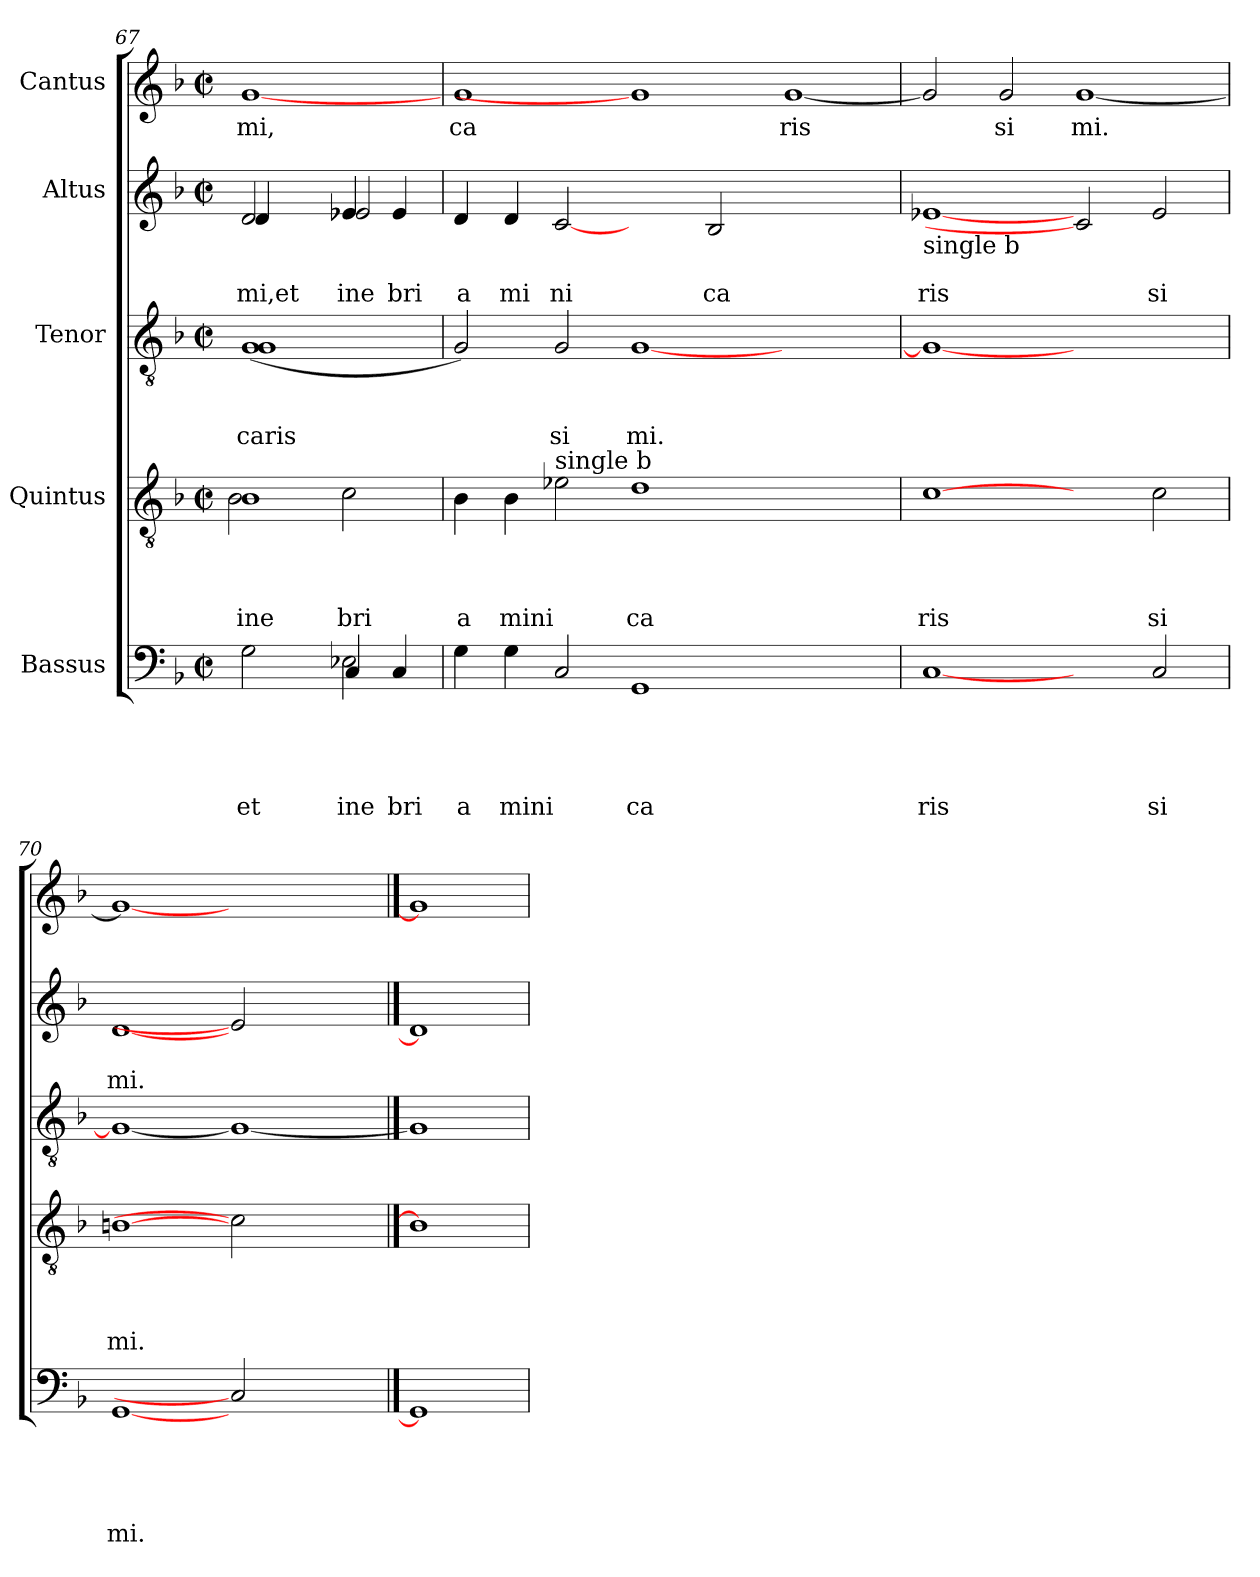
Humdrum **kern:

**kern	**text	**text	**text	**text	**text	**kern	**text	**text	**text	**text	**kern	**text	**text	**text	**kern	**text	**text	**kern	**text
*part5	*part5	*part5	*part5	*part5	*part5	*part4	*part4	*part4	*part4	*part4	*part3	*part3	*part3	*part3	*part2	*part2	*part2	*part1	*part1
*staff5	*staff5	*staff5	*staff5	*staff5	*staff5	*staff4	*staff4	*staff4	*staff4	*staff4	*staff3	*staff3	*staff3	*staff3	*staff2	*staff2	*staff2	*staff1	*staff1
*I"Bassus	*	*	*	*	*	*I"Quintus	*	*	*	*	*I"Tenor	*	*	*	*I"Altus	*	*	*I"Cantus	*
*clefF4	*	*	*	*	*	*clefGv2	*	*	*	*	*clefGv2	*	*	*	*clefG2	*	*	*clefG2	*
*k[b-]	*	*	*	*	*	*k[b-]	*	*	*	*	*k[b-]	*	*	*	*k[b-]	*	*	*k[b-]	*
*F:	*	*	*	*	*	*F:	*	*	*	*	*F:	*	*	*	*F:	*	*	*F:	*
*M2/2	*	*	*	*	*	*M2/2	*	*	*	*	*M2/2	*	*	*	*M2/2	*	*	*M2/2	*
*met(c|)	*	*	*	*	*	*met(c|)	*	*	*	*	*met(c|)	*	*	*	*met(c|)	*	*	*met(c|)	*
=67	=67	=67	=67	=67	=67	=67	=67	=67	=67	=67	=67	=67	=67	=67	=67	=67	=67	=67	=67
!	!	!	!	!	!LO:LY:b	!	!	!	!	!LO:LY:b	!	!	!	!LO:LY:b	!	!	!LO:LY:b	!	!LO:LY:b
*^	*	*	*	*	*	*^	*	*	*	*	*	*	*	*	*^	*	*	*	*
2G\	2ryy	.	.	.	.	et	1B-	2B-\	.	.	.	ine	(<1G 1G	.	.	caris	2d/	4d/	.	mi,et	[1g	mi,
.	.	.	.	.	.	.	.	.	.	.	.	.	.	.	.	.	.	4ryy	.	.	.	.
!	!	!	!	!	!	!LO:LY:b	!	!	!	!	!	!LO:LY:b	!	!	!	!	!	!	!	!LO:LY:b	!	!
2E-X\	4C/	.	.	.	.	ine	.	2c\	.	.	.	bri	.	.	.	.	4e-/	2e-X/	.	ine	.	.
!	!	!	!	!	!	!LO:LY:b	!	!	!	!	!	!	!	!	!	!	!	!	!	!LO:LY:b	!	!
.	4C/	.	.	.	.	bri	.	.	.	.	.	.	.	.	.	.	4e-/	.	.	bri	.	.
*	*	*	*	*	*	*	*v	*v	*	*	*	*	*	*	*	*	*v	*v	*	*	*	*
=68	=68	=68	=68	=68	=68	=68	=68	=68	=68	=68	=68	=68	=68	=68	=68	=68	=68	=68	=68	=68
!	!	!	!	!	!	!LO:LY:b	!	!	!	!	!LO:LY:b	!	!	!	!	!	!	!LO:LY:b	!	!LO:LY:b
*v	*v	*	*	*	*	*	*	*	*	*	*	*	*	*	*	*	*	*	*	*
4G\	.	.	.	.	a	4B-\	.	.	.	a	2G/)	.	.	.	4d/	.	a	1g	ca
!	!	!	!	!	!LO:LY:b	!	!	!	!	!LO:LY:b	!	!	!	!	!	!	!LO:LY:b	!	!
4G\	.	.	.	.	mini	4B-\	.	.	.	mini	.	.	.	.	4d/	.	mi	.	.
!	!	!	!	!	!	!LO:TX:a:t=single b	!	!	!	!	!	!	!	!	!	!	!	!	!
!	!	!	!	!	!	!	!	!	!	!	!	!	!	!LO:LY:b	!	!	!LO:LY:b	!	!
2C/	.	.	.	.	.	2e-\	.	.	.	.	2G/	.	.	si	[2c	.	ni	.	.
!	!	!	!	!	!LO:LY:b	!	!	!	!	!LO:LY:b	!	!	!	!LO:LY:b	!	!	!	!	!
1GG	.	.	.	.	ca	1d	.	.	.	ca	[<1G	.	.	mi.	2ryy	.	.	1g]	.
!	!	!	!	!	!	!	!	!	!	!	!	!	!	!	!	!	!LO:LY:b	!	!
.	.	.	.	.	.	.	.	.	.	.	.	.	.	.	2B-/	.	ca	.	.
!	!	!	!	!	!	!	!	!	!	!	!	!	!	!	!	!	!	!	!LO:LY:b
1ryy	.	.	.	.	.	1ryy	.	.	.	.	1ryy	.	.	.	1ryy	.	.	[<1g	ris
=69	=69	=69	=69	=69	=69	=69	=69	=69	=69	=69	=69	=69	=69	=69	=69	=69	=69	=69	=69
!	!	!	!	!	!	!	!	!	!	!	!	!	!	!	!LO:TX:b:t=single b	!	!	!	!
!	!	!	!	!	!LO:LY:b	!	!	!	!	!LO:LY:b	!	!	!	!	!	!	!LO:LY:b	!	!
[1C	.	.	.	.	ris	[1c	.	.	.	ris	1G_	.	.	.	[1e-	.	ris	2g/]	.
!	!	!	!	!	!	!	!	!	!	!	!	!	!	!	!	!	!	!	!LO:LY:b
.	.	.	.	.	.	.	.	.	.	.	.	.	.	.	.	.	.	2g/	si
!	!	!	!	!	!	!	!	!	!	!	!	!	!	!	!	!	!	!	!LO:LY:b
2ryy	.	.	.	.	.	2ryy	.	.	.	.	1ryy	.	.	.	2c]	.	.	[<1g	mi.
!	!	!	!	!	!LO:LY:b	!	!	!	!	!LO:LY:b	!	!	!	!	!	!	!LO:LY:b	!	!
2C/	.	.	.	.	si	2c\	.	.	.	si	.	.	.	.	2e-/	.	si	.	.
=70	=70	=70	=70	=70	=70	=70	=70	=70	=70	=70	=70	=70	=70	=70	=70	=70	=70	=70	=70
!	!	!	!	!	!LO:LY:b	!	!	!	!	!LO:LY:b	!	!	!	!	!	!	!LO:LY:b	!	!
[1GG	.	.	.	.	mi.	[1Bn	.	.	.	mi.	1G_	.	.	.	[1d	.	mi.	1g_	.
2C]	.	.	.	.	.	2c]	.	.	.	.	1G_	.	.	.	2e-]	.	.	1ryy	.
2ryy	.	.	.	.	.	2ryy	.	.	.	.	.	.	.	.	2ryy	.	.	.	.
==71	==71	==71	==71	==71	==71	==71	==71	==71	==71	==71	==71	==71	==71	==71	==71	==71	==71	==71	==71
1GG]	.	.	.	.	.	1B]	.	.	.	.	1G]	.	.	.	1d]	.	.	1g]	.
=	=	=	=	=	=	=	=	=	=	=	=	=	=	=	=	=	=	=	=
*-	*-	*-	*-	*-	*-	*-	*-	*-	*-	*-	*-	*-	*-	*-	*-	*-	*-	*-	*-
